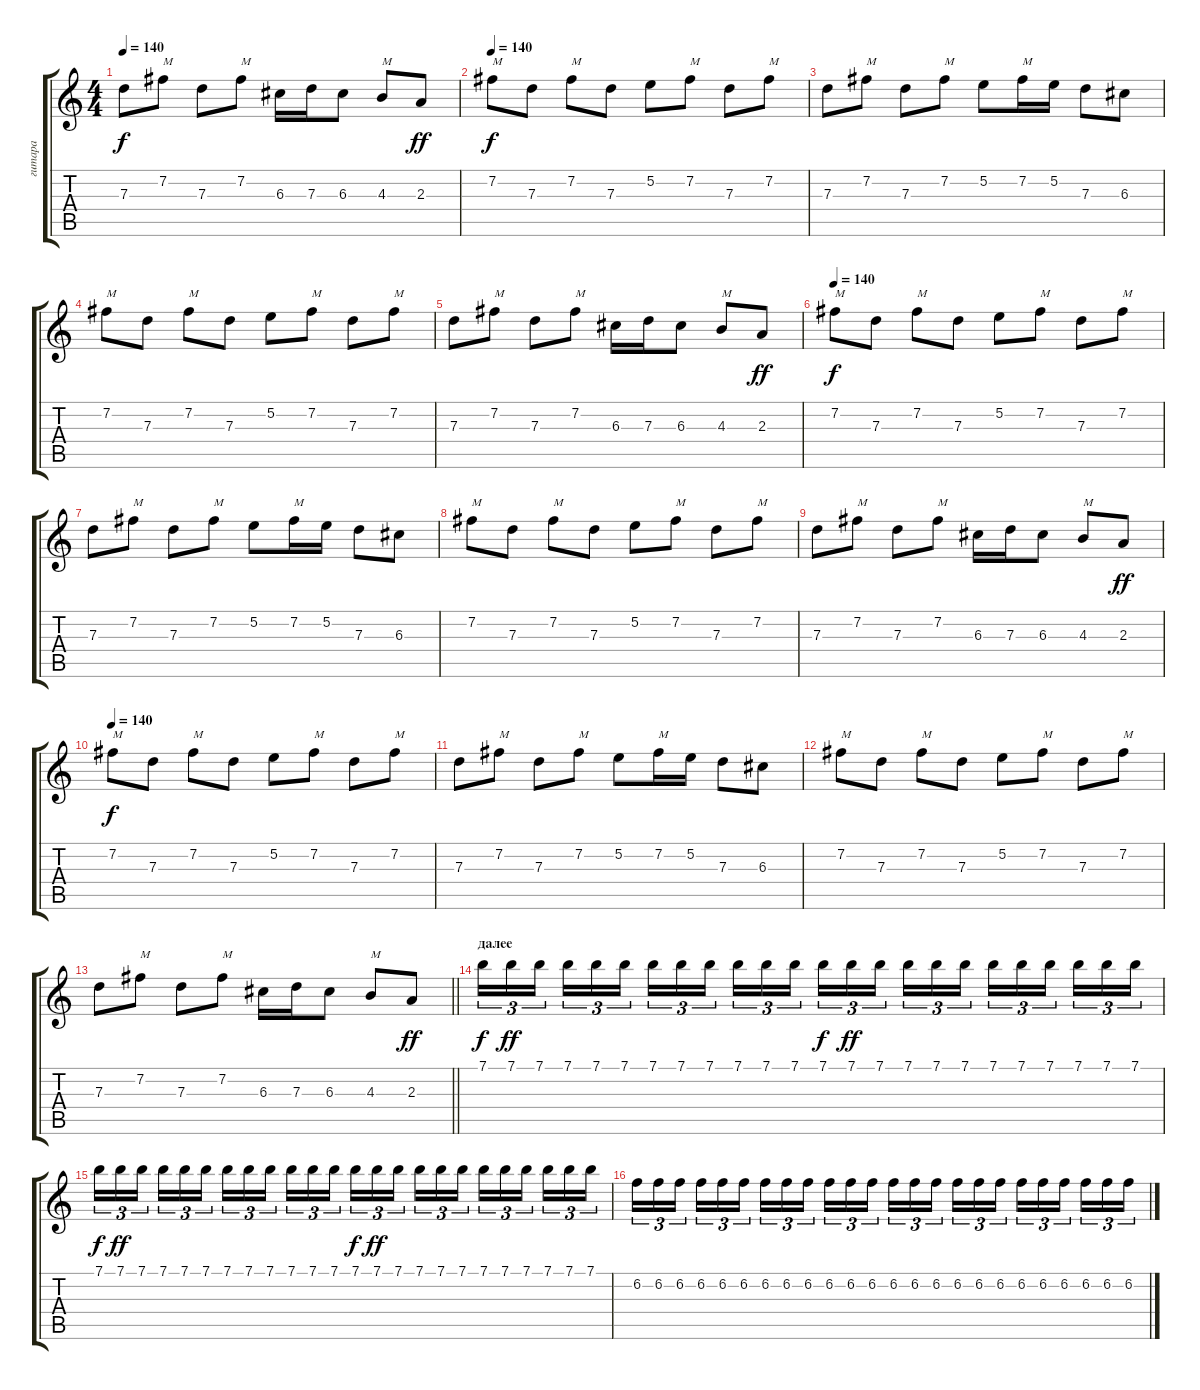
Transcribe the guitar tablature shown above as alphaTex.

\track ("гитара" "гитара") {instrument overdrivenguitar}
\staff {score tabs}
\tuning (E4 B3 G3 D3 A2 E2) {hide}
\ts (4 4)
\tempo 140
\clef g2
\ks c
7.3.8{dy f} 7.2.8{txt "M"} 7.3.8 7.2.8{txt "M"} 6.3.16 7.3.16 6.3.8 4.3.8{txt "M"} 2.3.8{dy ff} |
\tempo 140
7.2.8{txt "М" dy f} 7.3.8 7.2.8{txt "М"} 7.3.8 5.2.8 7.2.8{txt "М"} 7.3.8 7.2.8{txt "М"} |
7.3.8 7.2.8{txt "M"} 7.3.8 7.2.8{txt "M"} 5.2.8 7.2.16{txt "M"} 5.2.16 7.3.8 6.3.8 |
7.2.8{txt "М"} 7.3.8 7.2.8{txt "М"} 7.3.8 5.2.8 7.2.8{txt "М"} 7.3.8 7.2.8{txt "М"} |
7.3.8 7.2.8{txt "M"} 7.3.8 7.2.8{txt "M"} 6.3.16 7.3.16 6.3.8 4.3.8{txt "M"} 2.3.8{dy ff} |
\tempo 140
7.2.8{txt "М" dy f} 7.3.8 7.2.8{txt "М"} 7.3.8 5.2.8 7.2.8{txt "М"} 7.3.8 7.2.8{txt "М"} |
7.3.8 7.2.8{txt "M"} 7.3.8 7.2.8{txt "M"} 5.2.8 7.2.16{txt "M"} 5.2.16 7.3.8 6.3.8 |
7.2.8{txt "М"} 7.3.8 7.2.8{txt "М"} 7.3.8 5.2.8 7.2.8{txt "М"} 7.3.8 7.2.8{txt "М"} |
7.3.8 7.2.8{txt "M"} 7.3.8 7.2.8{txt "M"} 6.3.16 7.3.16 6.3.8 4.3.8{txt "M"} 2.3.8{dy ff} |
\tempo 140
7.2.8{txt "М" dy f} 7.3.8 7.2.8{txt "М"} 7.3.8 5.2.8 7.2.8{txt "М"} 7.3.8 7.2.8{txt "М"} |
7.3.8 7.2.8{txt "M"} 7.3.8 7.2.8{txt "M"} 5.2.8 7.2.16{txt "M"} 5.2.16 7.3.8 6.3.8 |
7.2.8{txt "М"} 7.3.8 7.2.8{txt "М"} 7.3.8 5.2.8 7.2.8{txt "М"} 7.3.8 7.2.8{txt "М"} |
\barLineRight lightlight
7.3.8 7.2.8{txt "M"} 7.3.8 7.2.8{txt "M"} 6.3.16 7.3.16 6.3.8 4.3.8{txt "M"} 2.3.8{dy ff} |
\section ("" "далее")
7.1.16{tu (3 2) dy f} 7.1.16{tu (3 2) dy ff} 7.1.16{tu (3 2) beam splitsecondary} 7.1.16{tu (3 2)} 7.1.16{tu (3 2)} 7.1.16{tu (3 2)} 7.1.16{tu (3 2)} 7.1.16{tu (3 2)} 7.1.16{tu (3 2) beam splitsecondary} 7.1.16{tu (3 2)} 7.1.16{tu (3 2)} 7.1.16{tu (3 2)} 7.1.16{tu (3 2) dy f} 7.1.16{tu (3 2) dy ff} 7.1.16{tu (3 2) beam splitsecondary} 7.1.16{tu (3 2)} 7.1.16{tu (3 2)} 7.1.16{tu (3 2)} 7.1.16{tu (3 2)} 7.1.16{tu (3 2)} 7.1.16{tu (3 2) beam splitsecondary} 7.1.16{tu (3 2)} 7.1.16{tu (3 2)} 7.1.16{tu (3 2)} |
7.1.16{tu (3 2) dy f} 7.1.16{tu (3 2) dy ff} 7.1.16{tu (3 2) beam splitsecondary} 7.1.16{tu (3 2)} 7.1.16{tu (3 2)} 7.1.16{tu (3 2)} 7.1.16{tu (3 2)} 7.1.16{tu (3 2)} 7.1.16{tu (3 2) beam splitsecondary} 7.1.16{tu (3 2)} 7.1.16{tu (3 2)} 7.1.16{tu (3 2)} 7.1.16{tu (3 2) dy f} 7.1.16{tu (3 2) dy ff} 7.1.16{tu (3 2) beam splitsecondary} 7.1.16{tu (3 2)} 7.1.16{tu (3 2)} 7.1.16{tu (3 2)} 7.1.16{tu (3 2)} 7.1.16{tu (3 2)} 7.1.16{tu (3 2) beam splitsecondary} 7.1.16{tu (3 2)} 7.1.16{tu (3 2)} 7.1.16{tu (3 2)} |
6.2.16{tu (3 2)} 6.2.16{tu (3 2)} 6.2.16{tu (3 2) beam splitsecondary} 6.2.16{tu (3 2)} 6.2.16{tu (3 2)} 6.2.16{tu (3 2)} 6.2.16{tu (3 2)} 6.2.16{tu (3 2)} 6.2.16{tu (3 2) beam splitsecondary} 6.2.16{tu (3 2)} 6.2.16{tu (3 2)} 6.2.16{tu (3 2)} 6.2.16{tu (3 2)} 6.2.16{tu (3 2)} 6.2.16{tu (3 2) beam splitsecondary} 6.2.16{tu (3 2)} 6.2.16{tu (3 2)} 6.2.16{tu (3 2)} 6.2.16{tu (3 2)} 6.2.16{tu (3 2)} 6.2.16{tu (3 2) beam splitsecondary} 6.2.16{tu (3 2)} 6.2.16{tu (3 2)} 6.2.16{tu (3 2)}
